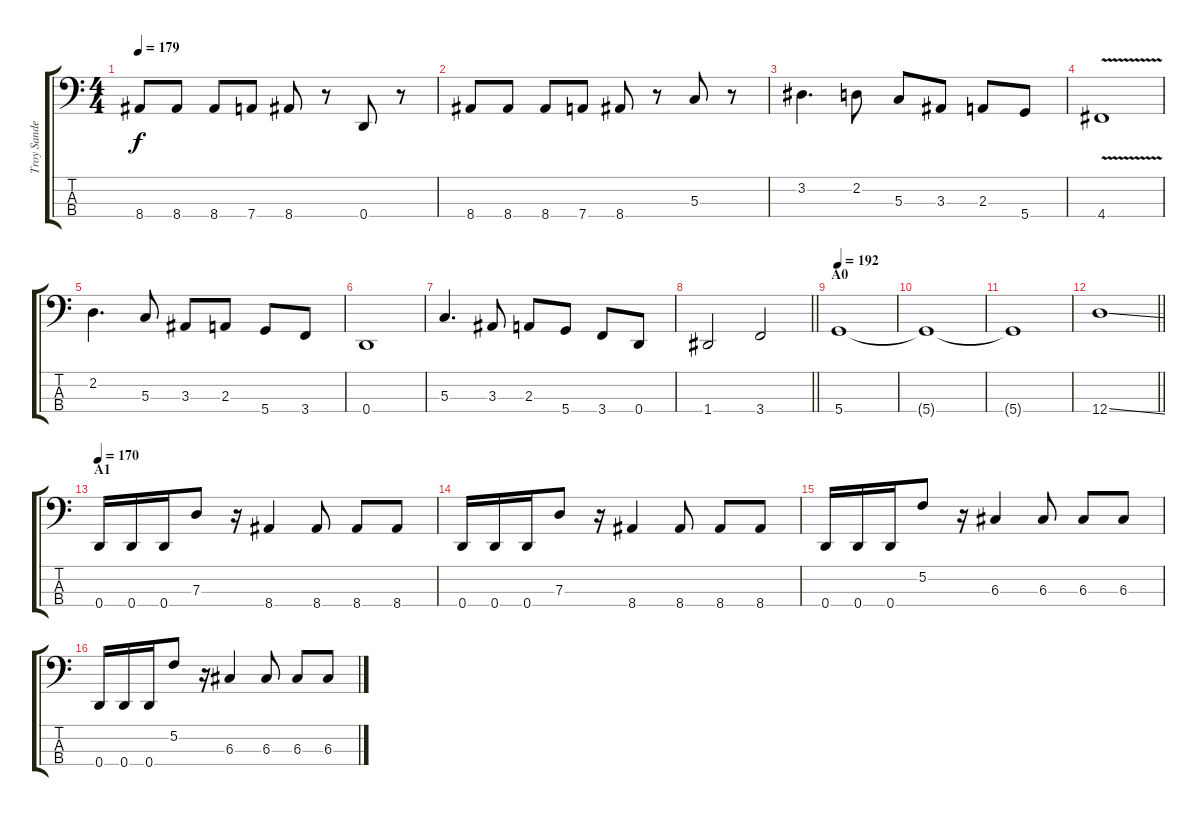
\track ("Troy Sanders" "Troy Sande") {instrument electricbassfinger}
\staff {score tabs}
\tuning (F2 C2 G1 D1) {hide}
\ts (4 4)
\tempo 179
\clef f4
\ks c
8.4.8{dy f} 8.4.8 8.4.8 7.4.8 8.4.8 r.8 0.4.8 r.8 |
8.4.8 8.4.8 8.4.8 7.4.8 8.4.8 r.8 5.3.8 r.8 |
3.2.4{d} 2.2.8 5.3.8 3.3.8 2.3.8 5.4.8 |
4.4{v}.1 |
2.2.4{d} 5.3.8 3.3.8 2.3.8 5.4.8 3.4.8 |
0.4.1 |
5.3.4{d} 3.3.8 2.3.8 5.4.8 3.4.8 0.4.8 |
\barLineRight lightlight
1.4.2 3.4.2 |
\section ("" "A0")
\tempo 192
5.4.1 |
5.4{t}.1 |
5.4{t}.1 |
\barLineRight lightlight
12.4{ss}.1 |
\section ("" "A1")
\tempo 170
0.4.16 0.4.16 0.4.16 7.3.8 r.16 8.4.4 8.4.8 8.4.8 8.4.8 |
0.4.16 0.4.16 0.4.16 7.3.8 r.16 8.4.4 8.4.8 8.4.8 8.4.8 |
0.4.16 0.4.16 0.4.16 5.2.8 r.16 6.3.4 6.3.8 6.3.8 6.3.8 |
0.4.16 0.4.16 0.4.16 5.2.8 r.16 6.3.4 6.3.8 6.3.8 6.3.8
